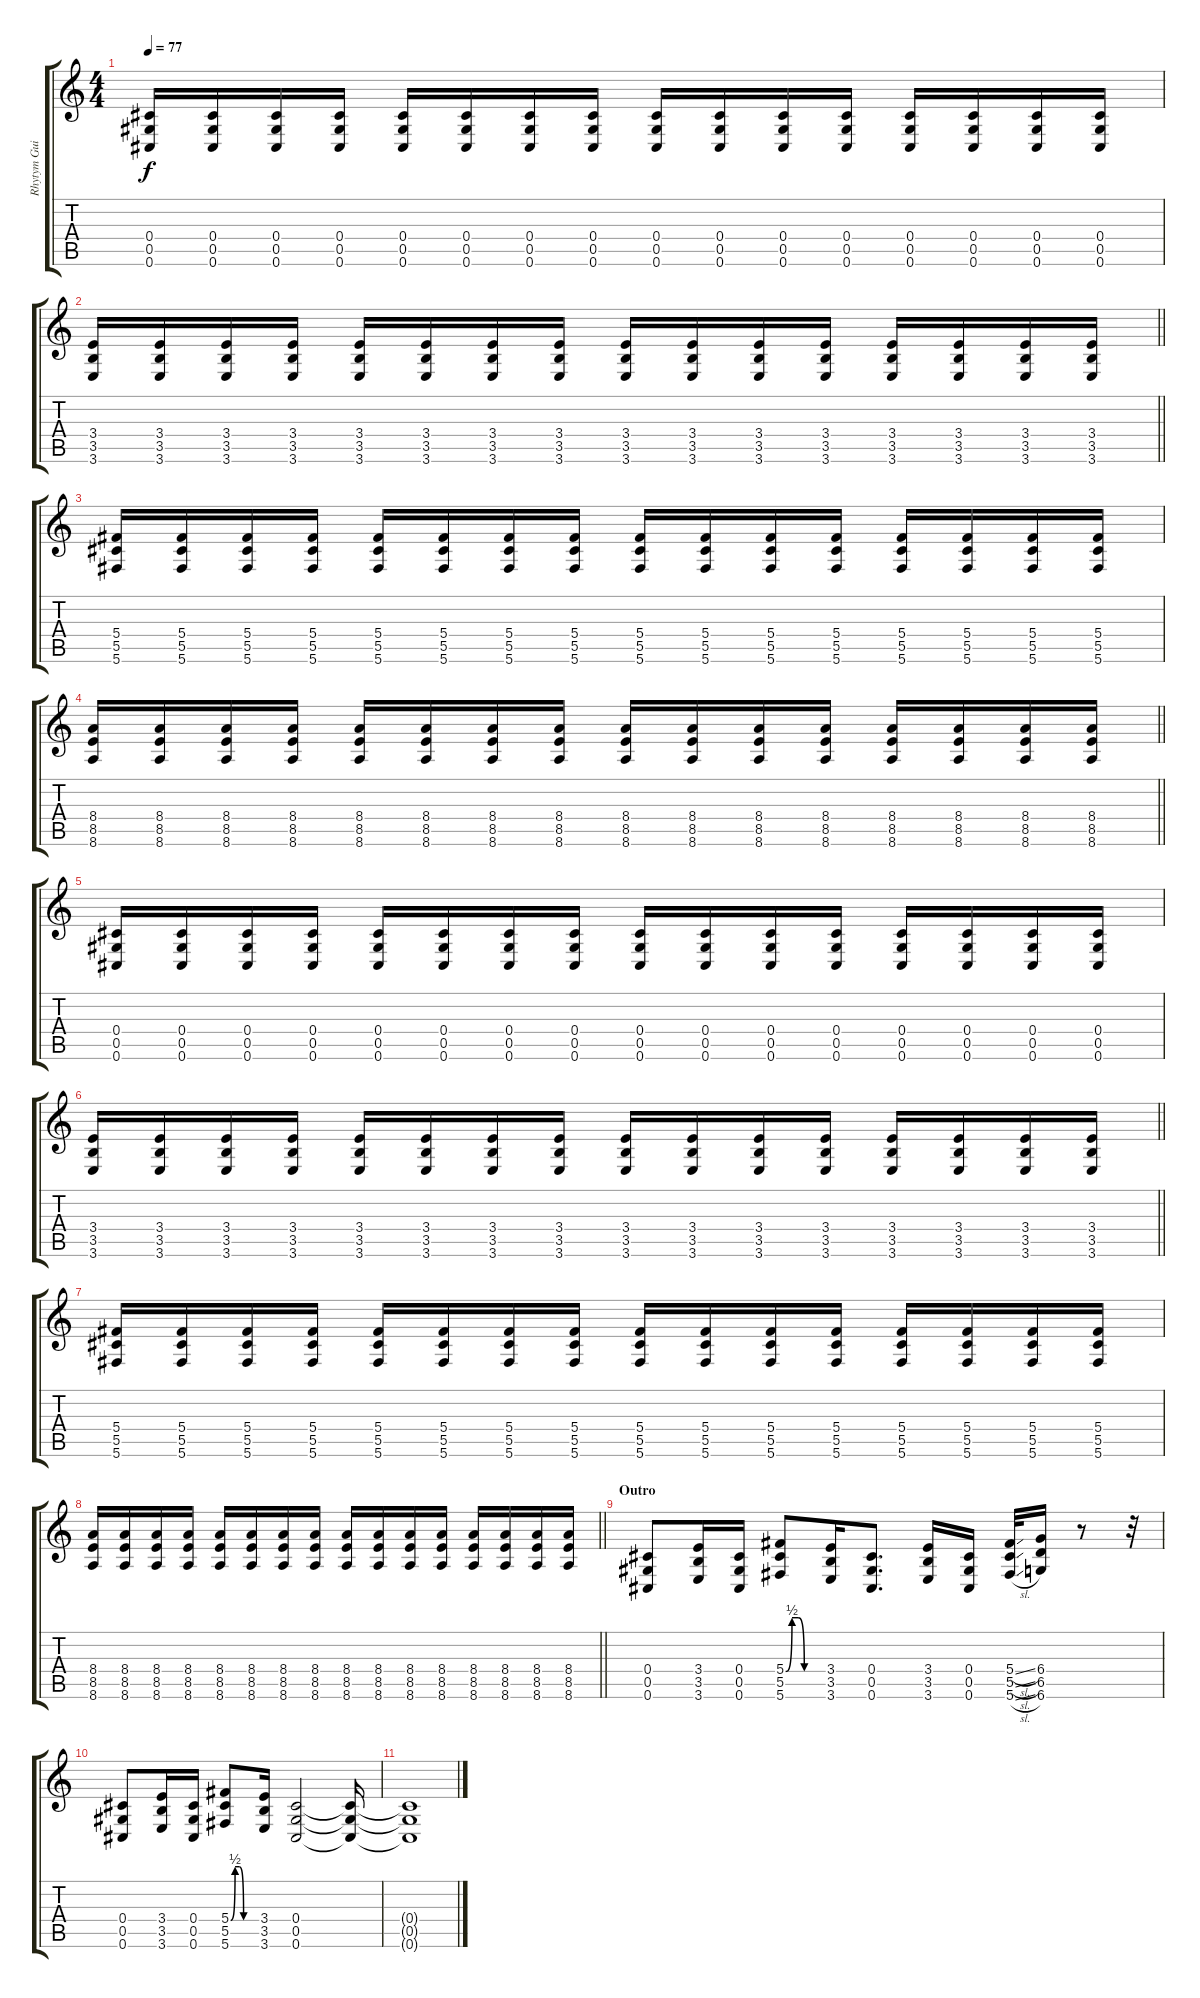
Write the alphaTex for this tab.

\track ("Rhytym Guitar" "Rhytym Gui") {instrument distortionguitar}
\staff {score tabs}
\tuning (Eb4 Bb3 Gb3 Db3 Ab2 Db2) {hide}
\ts (4 4)
\tempo 77
\clef g2
\ks c
(0.4 0.5 0.6).16{dy f volume 16} (0.4 0.5 0.6).16 (0.4 0.5 0.6).16 (0.4 0.5 0.6).16 (0.4 0.5 0.6).16 (0.4 0.5 0.6).16 (0.4 0.5 0.6).16 (0.4 0.5 0.6).16 (0.4 0.5 0.6).16 (0.4 0.5 0.6).16 (0.4 0.5 0.6).16 (0.4 0.5 0.6).16 (0.4 0.5 0.6).16 (0.4 0.5 0.6).16 (0.4 0.5 0.6).16 (0.4 0.5 0.6).16 |
\barLineRight lightlight
(3.4 3.5 3.6).16 (3.4 3.5 3.6).16 (3.4 3.5 3.6).16 (3.4 3.5 3.6).16 (3.4 3.5 3.6).16 (3.4 3.5 3.6).16 (3.4 3.5 3.6).16 (3.4 3.5 3.6).16 (3.4 3.5 3.6).16 (3.4 3.5 3.6).16 (3.4 3.5 3.6).16 (3.4 3.5 3.6).16 (3.4 3.5 3.6).16 (3.4 3.5 3.6).16 (3.4 3.5 3.6).16 (3.4 3.5 3.6).16 |
(5.4 5.5 5.6).16 (5.4 5.5 5.6).16 (5.4 5.5 5.6).16 (5.4 5.5 5.6).16 (5.4 5.5 5.6).16 (5.4 5.5 5.6).16 (5.4 5.5 5.6).16 (5.4 5.5 5.6).16 (5.4 5.5 5.6).16 (5.4 5.5 5.6).16 (5.4 5.5 5.6).16 (5.4 5.5 5.6).16 (5.4 5.5 5.6).16 (5.4 5.5 5.6).16 (5.4 5.5 5.6).16 (5.4 5.5 5.6).16 |
\barLineRight lightlight
(8.4 8.5 8.6).16 (8.4 8.5 8.6).16 (8.4 8.5 8.6).16 (8.4 8.5 8.6).16 (8.4 8.5 8.6).16 (8.4 8.5 8.6).16 (8.4 8.5 8.6).16 (8.4 8.5 8.6).16 (8.4 8.5 8.6).16 (8.4 8.5 8.6).16 (8.4 8.5 8.6).16 (8.4 8.5 8.6).16 (8.4 8.5 8.6).16 (8.4 8.5 8.6).16 (8.4 8.5 8.6).16 (8.4 8.5 8.6).16 |
(0.4 0.5 0.6).16 (0.4 0.5 0.6).16 (0.4 0.5 0.6).16 (0.4 0.5 0.6).16 (0.4 0.5 0.6).16 (0.4 0.5 0.6).16 (0.4 0.5 0.6).16 (0.4 0.5 0.6).16 (0.4 0.5 0.6).16 (0.4 0.5 0.6).16 (0.4 0.5 0.6).16 (0.4 0.5 0.6).16 (0.4 0.5 0.6).16 (0.4 0.5 0.6).16 (0.4 0.5 0.6).16 (0.4 0.5 0.6).16 |
\barLineRight lightlight
(3.4 3.5 3.6).16 (3.4 3.5 3.6).16 (3.4 3.5 3.6).16 (3.4 3.5 3.6).16 (3.4 3.5 3.6).16 (3.4 3.5 3.6).16 (3.4 3.5 3.6).16 (3.4 3.5 3.6).16 (3.4 3.5 3.6).16 (3.4 3.5 3.6).16 (3.4 3.5 3.6).16 (3.4 3.5 3.6).16 (3.4 3.5 3.6).16 (3.4 3.5 3.6).16 (3.4 3.5 3.6).16 (3.4 3.5 3.6).16 |
(5.4 5.5 5.6).16 (5.4 5.5 5.6).16 (5.4 5.5 5.6).16 (5.4 5.5 5.6).16 (5.4 5.5 5.6).16 (5.4 5.5 5.6).16 (5.4 5.5 5.6).16 (5.4 5.5 5.6).16 (5.4 5.5 5.6).16 (5.4 5.5 5.6).16 (5.4 5.5 5.6).16 (5.4 5.5 5.6).16 (5.4 5.5 5.6).16 (5.4 5.5 5.6).16 (5.4 5.5 5.6).16 (5.4 5.5 5.6).16 |
\barLineRight lightlight
(8.4 8.5 8.6).16 (8.4 8.5 8.6).16 (8.4 8.5 8.6).16 (8.4 8.5 8.6).16 (8.4 8.5 8.6).16 (8.4 8.5 8.6).16 (8.4 8.5 8.6).16 (8.4 8.5 8.6).16 (8.4 8.5 8.6).16 (8.4 8.5 8.6).16 (8.4 8.5 8.6).16 (8.4 8.5 8.6).16 (8.4 8.5 8.6).16 (8.4 8.5 8.6).16 (8.4 8.5 8.6).16 (8.4 8.5 8.6).16 |
\section ("" "Outro")
(0.4 0.5 0.6).8 (3.4 3.5 3.6).16 (0.4 0.5 0.6).16 (5.4{be (custom 0 0 10 2 20 2 30 0 60 0)} 5.5 5.6).8 (3.4 3.5 3.6).16 (0.4 0.5 0.6).8{d} (3.4 3.5 3.6).16 (0.4 0.5 0.6).16 (5.4{sl} 5.5{sl} 5.6{sl}).32 (6.4 6.5 6.6).16 r.8 r.32 |
(0.4 0.5 0.6).8 (3.4 3.5 3.6).16 (0.4 0.5 0.6).16 (5.4{be (custom 0 0 10 2 20 2 30 0 60 0)} 5.5 5.6).8 (3.4 3.5 3.6).16 (0.4 0.5 0.6).2 (0.4{t} 0.5{t} 0.6{t}).16 |
(0.4{t} 0.5{t} 0.6{t}).1
